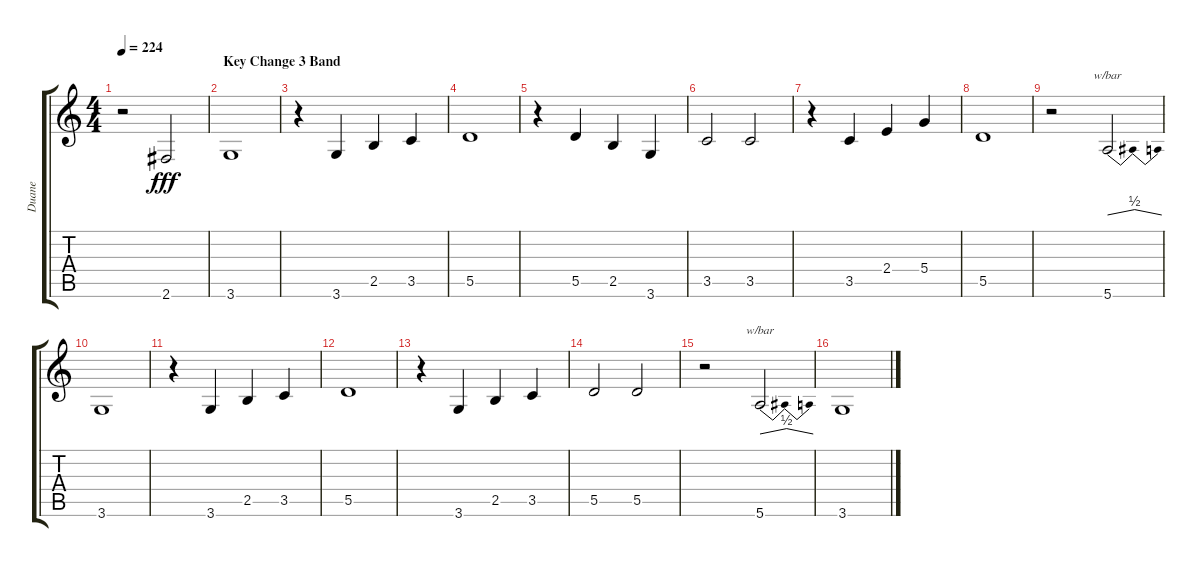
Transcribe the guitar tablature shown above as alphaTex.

\track ("Duane" "Duane") {instrument electricguitarclean}
\staff {score tabs}
\tuning (E4 B3 G3 D3 A2 E2) {hide}
\ts (4 4)
\tempo 224
\clef g2
\ks c
r.2{dy fff} 2.6.2{volume 16} |
\section ("" "Key Change 3 Band")
3.6.1 |
r.4 3.6.4 2.5.4 3.5.4 |
5.5.1 |
r.4 5.5.4 2.5.4 3.6.4 |
3.5.2 3.5.2 |
r.4 3.5.4 2.4.4 5.4.4 |
5.5.1 |
r.2 5.6.2{tbe (dip default 0 0 30 2 60 0)} |
3.6.1 |
r.4 3.6.4 2.5.4 3.5.4 |
5.5.1 |
r.4 3.6.4 2.5.4 3.5.4 |
5.5.2 5.5.2 |
r.2 5.6.2{tbe (dip default 0 0 30 2 60 0)} |
3.6.1
